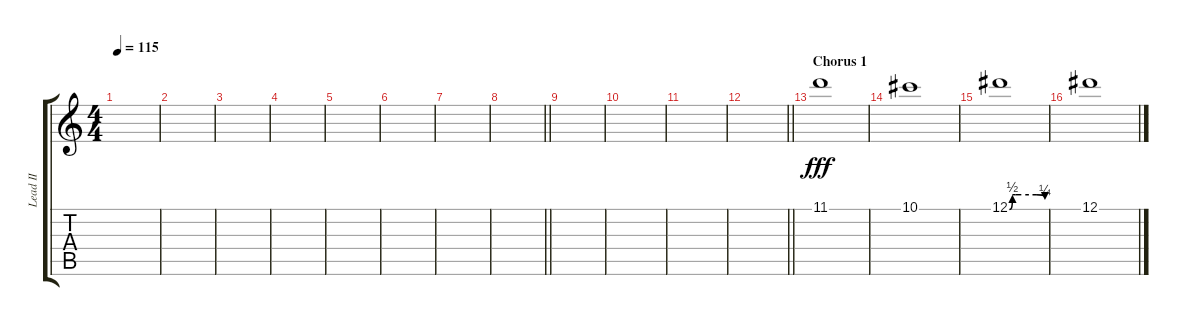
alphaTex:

\track ("Lead II" "Lead II") {instrument distortionguitar}
\staff {score tabs}
\tuning (Eb4 Bb3 Gb3 Db3 Ab2 Eb2) {hide}
\ts (4 4)
\tempo 115
\clef g2
\ks c
|
|
|
|
|
|
|
\barLineRight lightlight
|
|
|
|
\barLineRight lightlight
|
\section ("" "Chorus 1")
11.1.1{dy fff} |
10.1.1 |
12.1{be (custom 0 0 5 2 10 2 20 2 45 2 60 1)}.1 |
12.1.1
